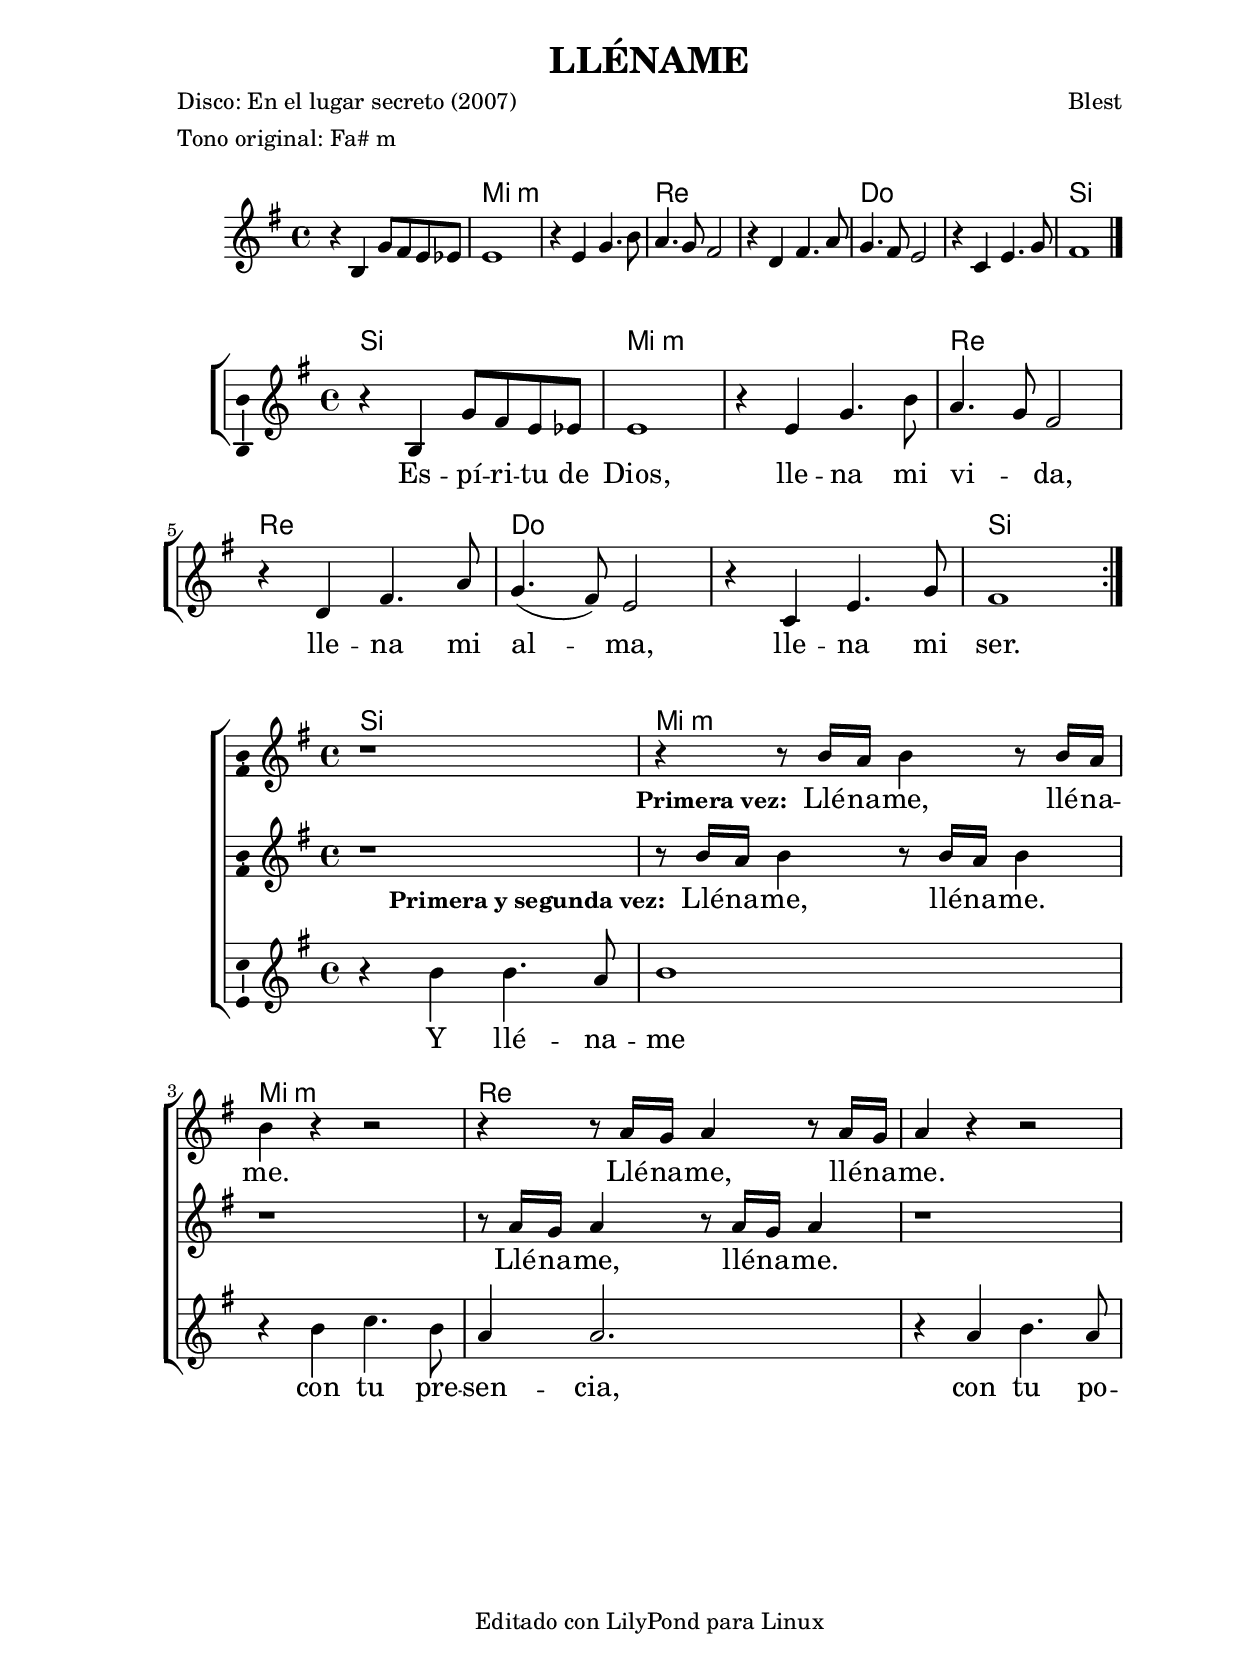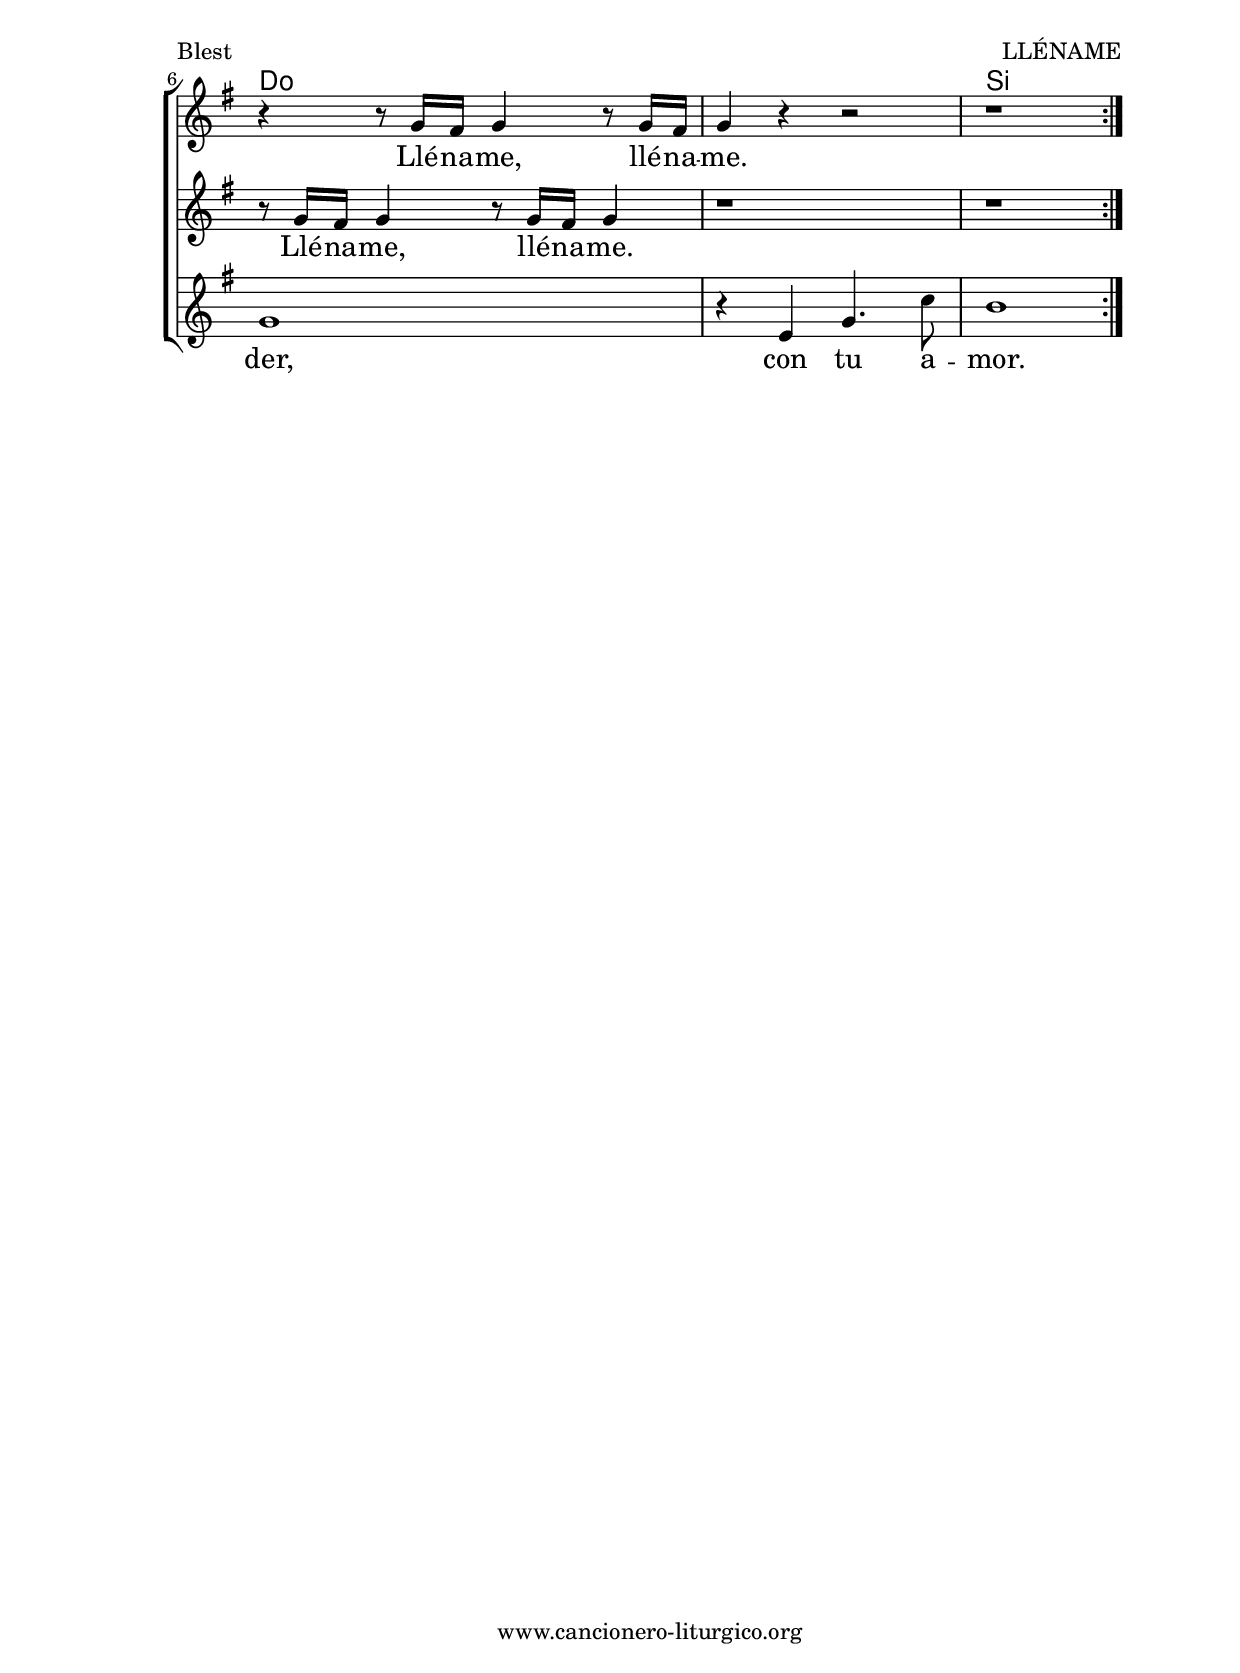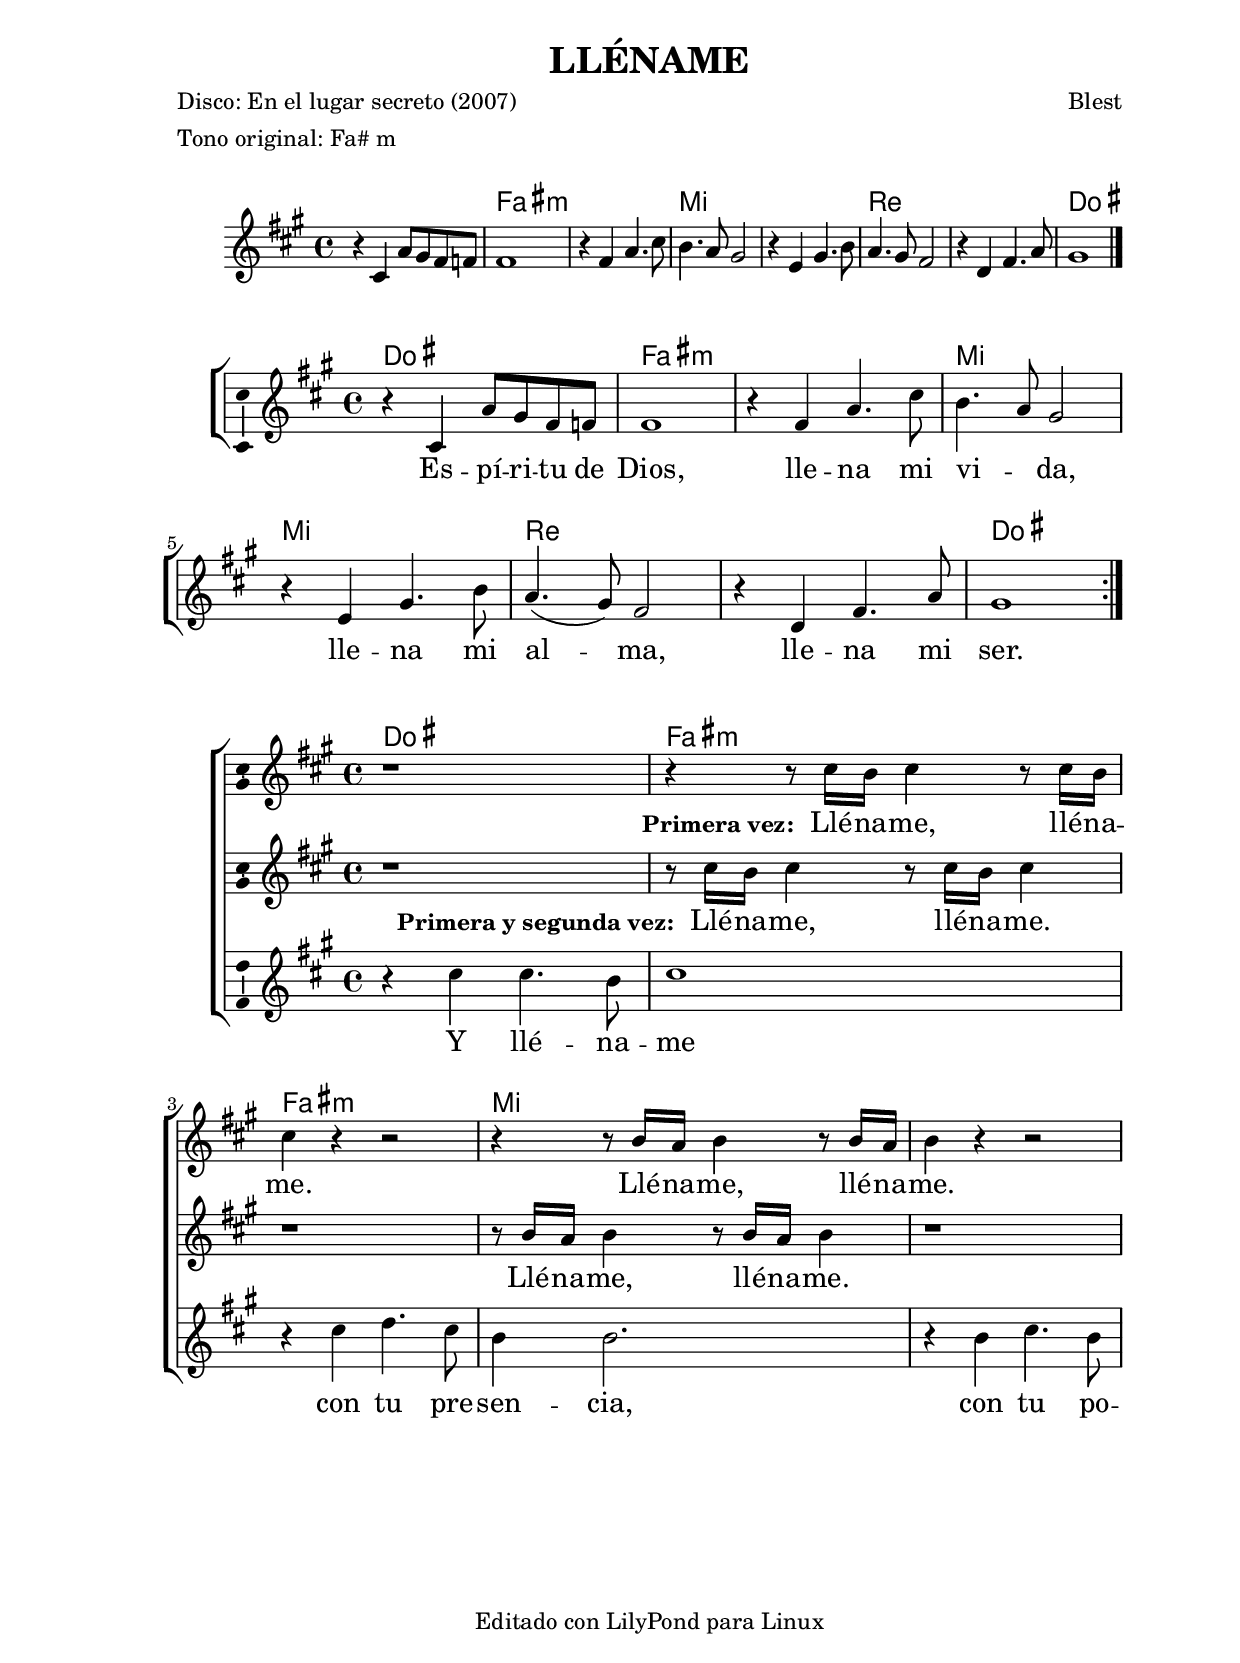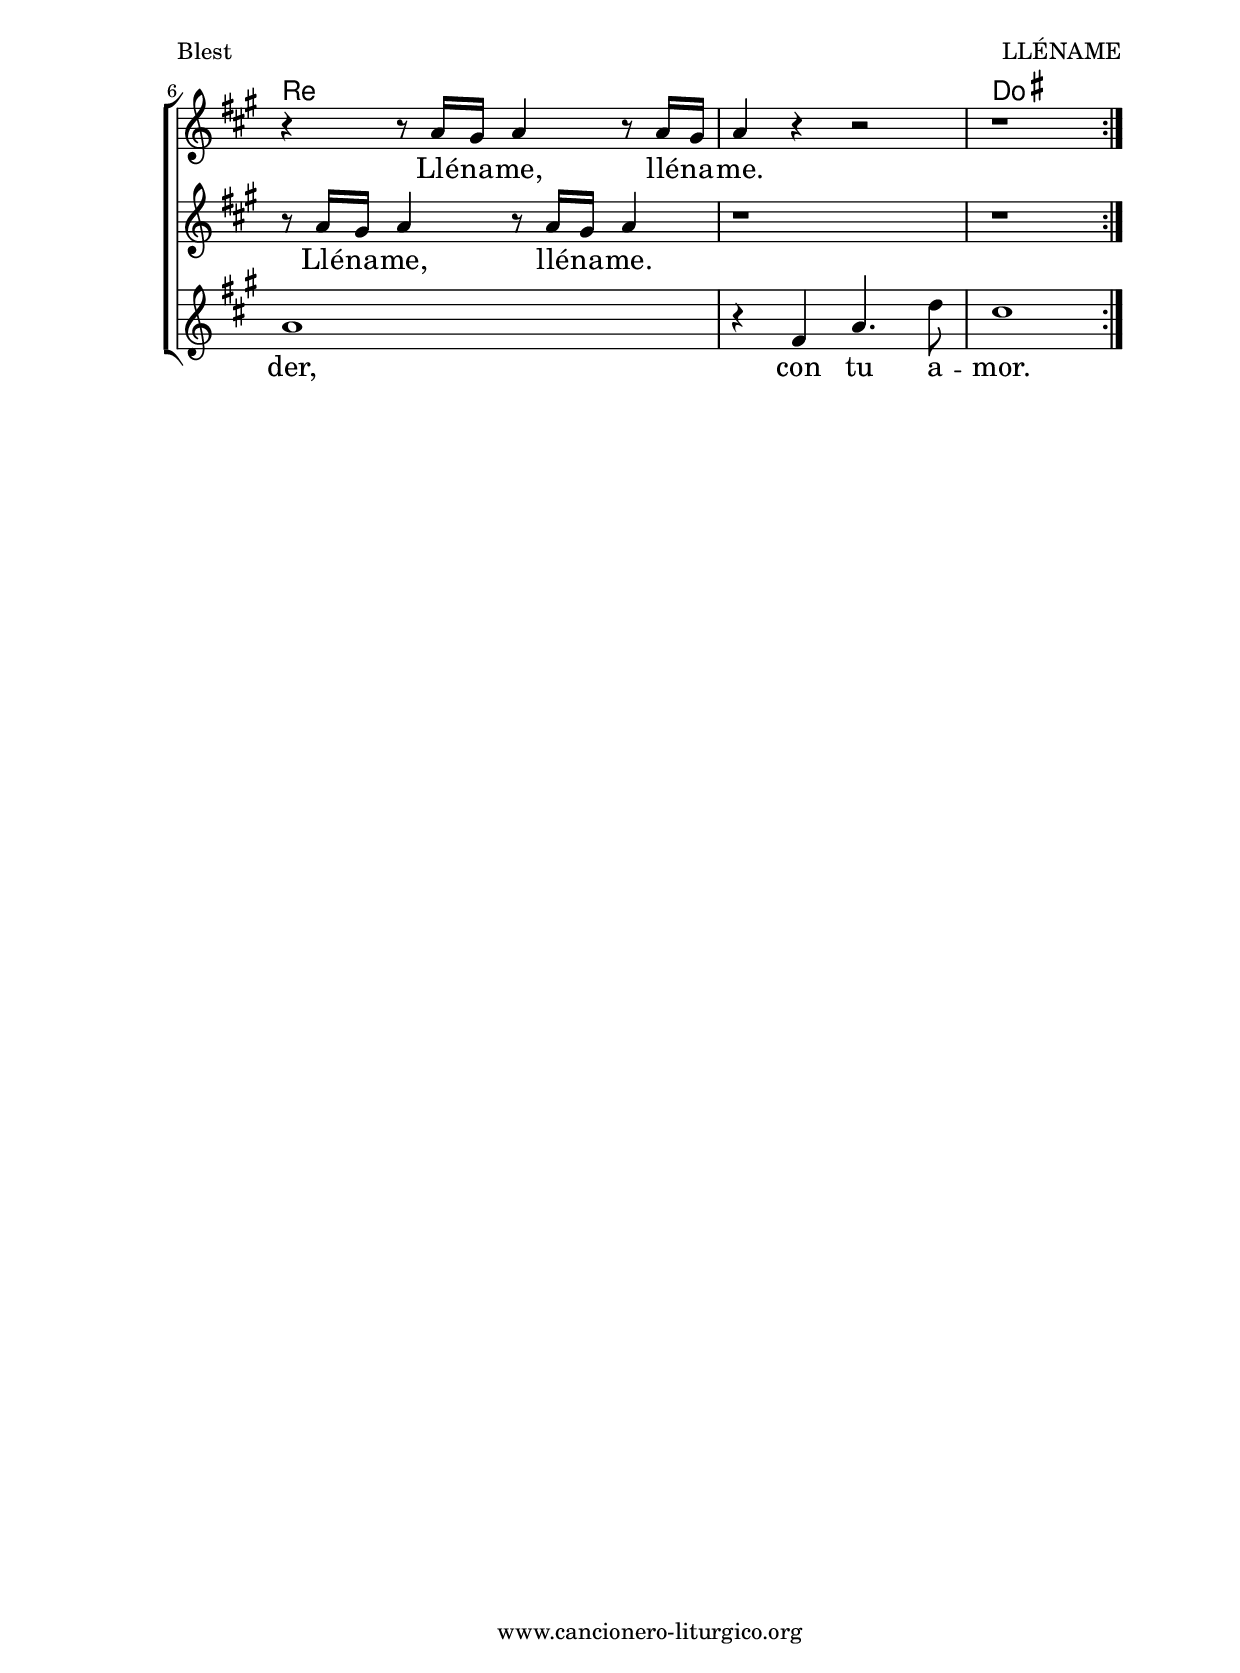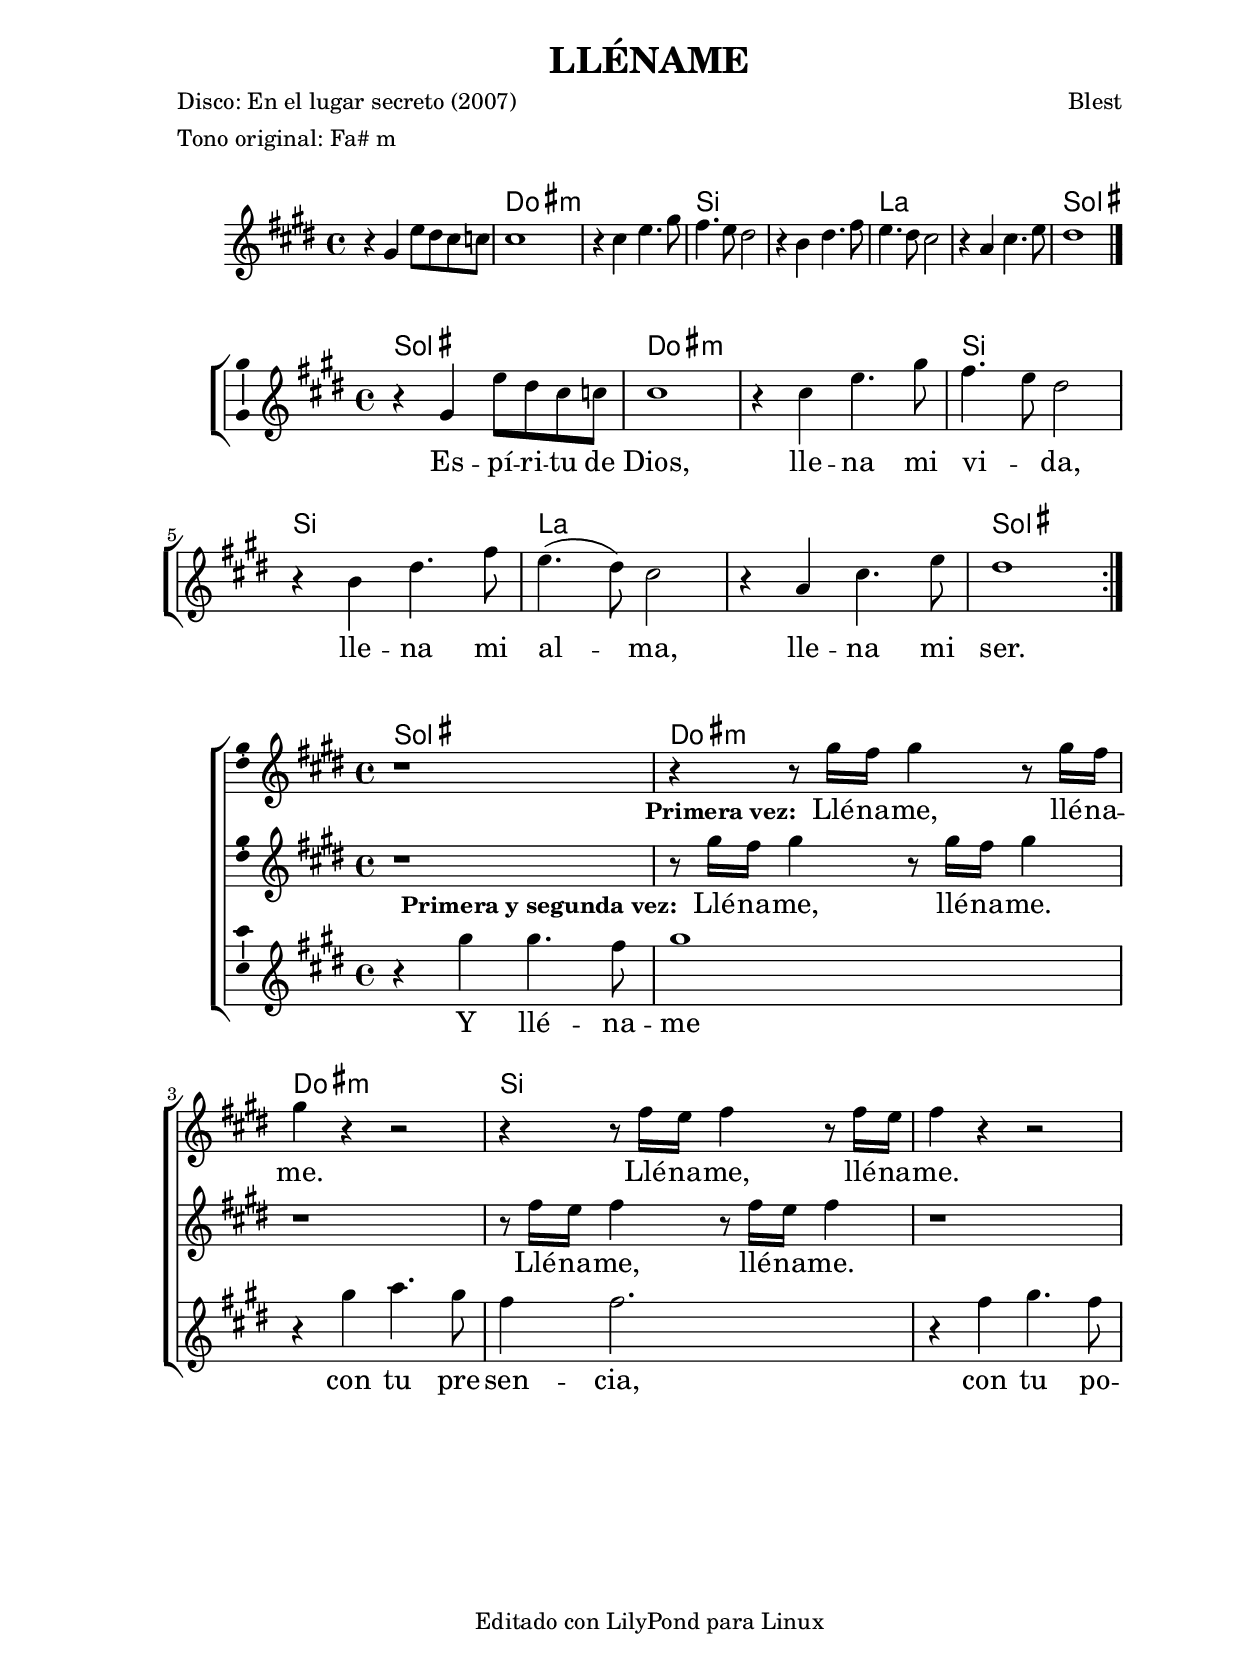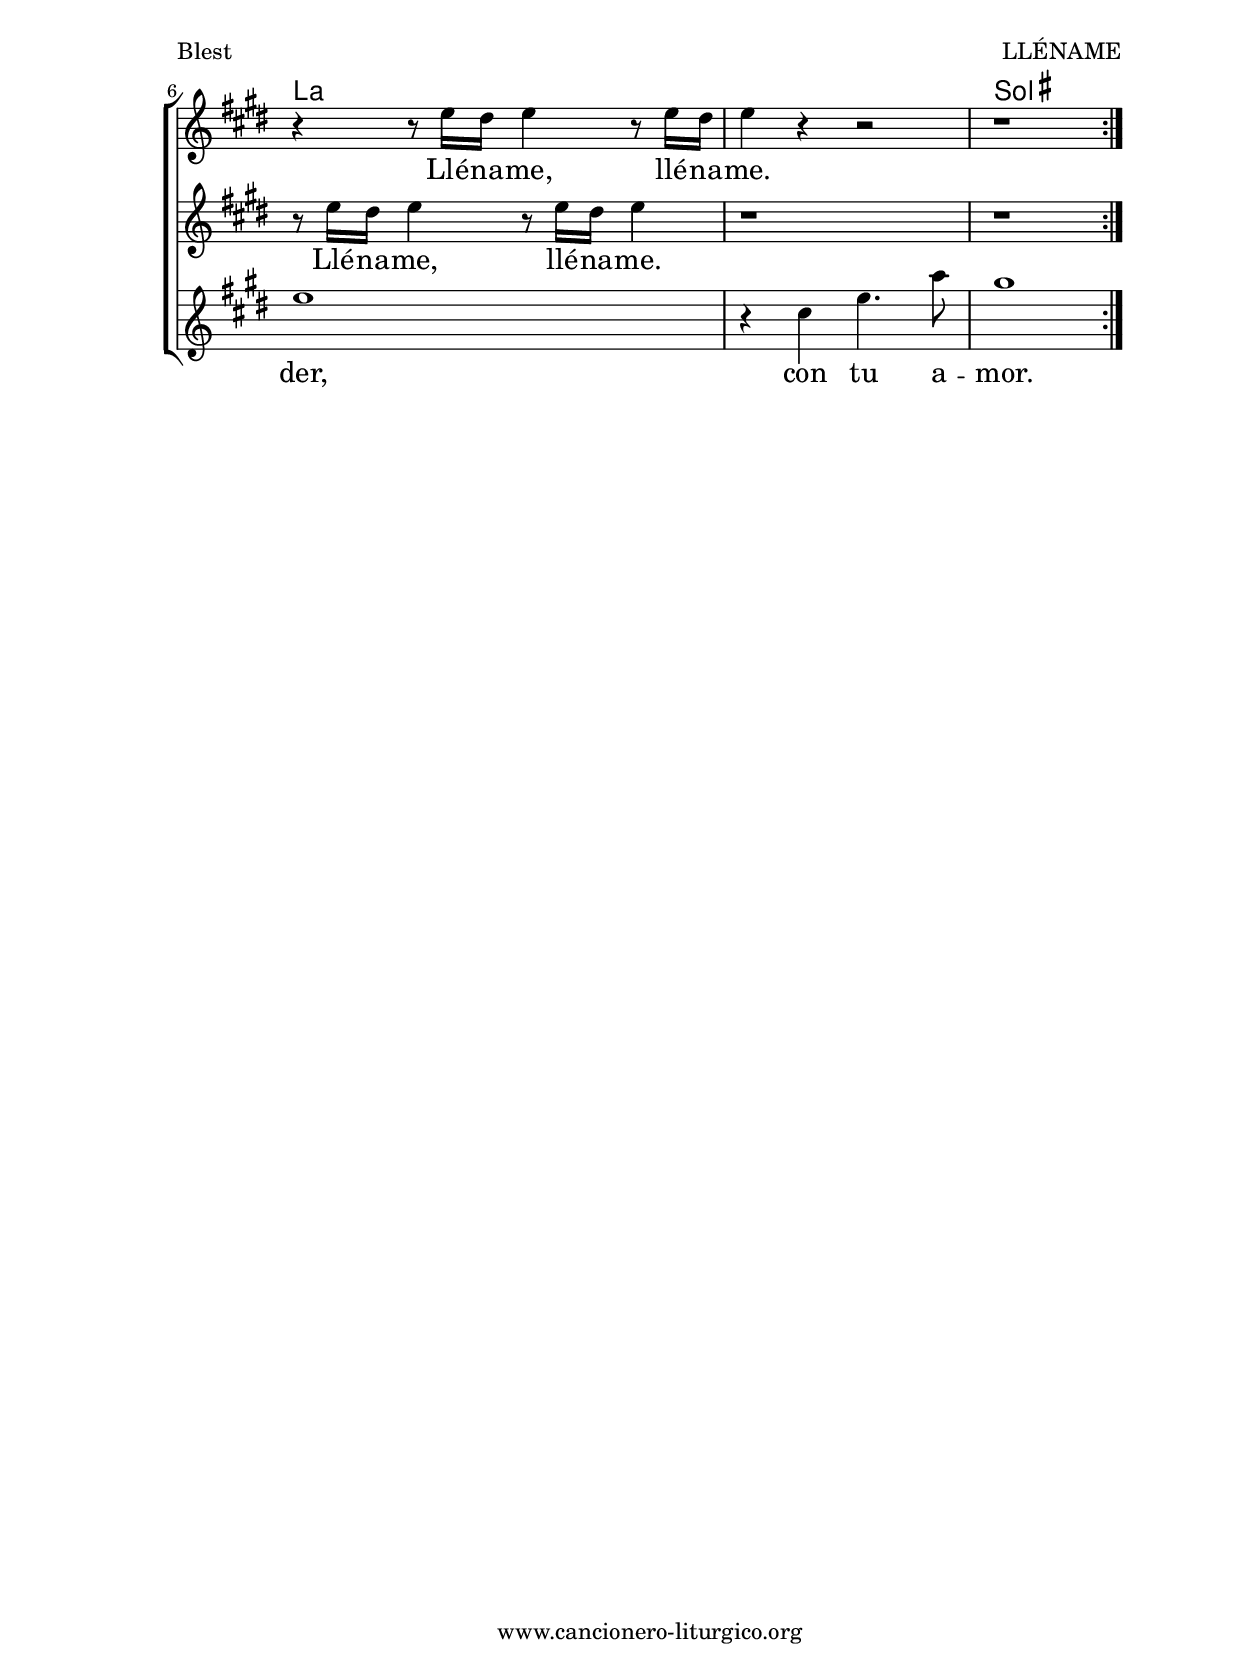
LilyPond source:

%
%para convertir .midi en .wav:
%timidity filename.midi -Ow -o finename.wav
%
%
%Para convertir de .wav a .mp3:
%lame -h -m j filename.wav
%
%
%para escuchar el midi:
%timidity nombrefichero.midi
%


%versión de lilypond para la que se ha escrito esta partitura:
\version "2.16.0"

	%Tamaño papel
	#(set-default-paper-size "a4")
	%Tamaño partitura
	#(set-global-staff-size 20)
	%No responde al pulsar sobre una nota
	#(ly:set-option 'point-and-click #f)

%parámetros del encabezamiento:
\header {
	title = "LLÉNAME"
	subtitle = ""
	composer = "Blest"
	poet = "Disco: En el lugar secreto (2007)"
	meter = "Tono original: Fa# m"
	arranger = ""
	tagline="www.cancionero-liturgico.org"
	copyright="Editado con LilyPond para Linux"
	}

%parámetros asociados al papel:
\paper  {
	oddHeaderMarkup = \markup {\fill-line { \on-the-fly #not-first-page \fromproperty #'header:title \on-the-fly #not-first-page \fromproperty #'header:composer }}
	evenHeaderMarkup = \markup {\fill-line { \fromproperty #'header:composer \fromproperty #'header:title }}
	#(set-paper-size "a4")
	print-page-number = ##f
	first-page-number = 1
	print-first-page-number = ##f
%	head-separation = 3.0 \cm
	top-margin = 2.0 \cm
	bottom-margin = 0.5\cm
%%%	bottom-margin = -2.0\cm
	left-margin = 3.0 \cm
	line-width = 16.0 \cm 
	indent = 8\mm
	interscoreline = 2.\mm
	between-system-space = 15\mm
%	para que las partituras no llenen la hoja:
	ragged-bottom = ##t
%	idem para la última hoja:
	ragged-last-bottom = ##f
%	para que las partituras llenen el ancho del papel:
	ragged-last = ##f
	after-title-space = 2.5 \cm
%page-count=1
%system-count=8

	%Flexible Vertical Spacing
%	markup-markup-spacing =
%	#'((basic-distance . 15) (minimum-distance . 15) (padding . 3))
	markup-system-spacing =
	#'((basic-distance . 15) (minimum-distance . 15) (padding . 3))
	system-system-spacing =
	#'((basic-distance . 15) (minimum-distance . 15) (padding . 3))
	score-system-spacing =
	#'((basic-distance . 15) (minimum-distance . 15) (padding . 5))
%	top-system-spacing = % header
%	#'((basic-distance . 8) (minimum-distance . 0) (padding . 0))
%	top-markup-spacing =
%	#'((basic-distance . 20) (minimum-distance . 20) (padding . 0))
	last-bottom-spacing = % footer
	#'((basic-distance . 5) (minimum-distance . 5) (padding . 0))
%	score-markup-spacing =
%	#'((basic-distance . 16) (minimum-distance . 13) (padding . 0))

	}


%parámetros que afectan a toda la partitura:
global =  {
	%clave de sol (G):
	\clef G
	\transpose fis e
	%armadura:
	\key fis \minor
	\tempo 4=78
	\set Score.tempoHideNote = ##t
	}


acordesintro = {
	\italianChords
	\chordmode {
	\transpose fis e
{

s1
fis1:m fis:m e e d d cis

}
}
}

melodiaintro = 

	\transpose fis e
{
\time 4/4
\relative c'{

r4 cis4 a'8 gis fis f
fis1
r4 fis4 a4. cis8
b4. a8 gis2
r4 e4 gis4. b8
a4. gis8 fis2
r4 d4 fis4. a8
gis1

\bar "|."
}
}

acordesest = {
	\italianChords
	\chordmode {
	\transpose fis e
{

\repeat volta 2 {
cis1
fis1:m fis:m e e d d cis
}

	}
	}
}

melodiaest = 
	\transpose fis e
{
	\relative c'{
	\time 4/4

\repeat volta 2 {
r4 cis4 a'8 gis fis f
fis1
r4 fis4 a4. cis8
b4. a8 gis2
r4 e4 gis4. b8
a4. (gis8) fis2
r4 d4 fis4. a8
gis1
}

%	\bar "|."
	}
	}

acordes = {
	\italianChords
	\chordmode {
	\transpose fis e
{

\repeat volta 2 {
cis1
fis1:m fis:m e e d d cis
}

	}
	}
}


melodia = 
	\transpose fis e
{
	\relative c''{
	\time 4/4

\repeat volta 2 {
r4 cis4 cis4. b8
cis1
r4 cis4 d4. cis8
b4 b2.
r4 b4 cis4. b8
a1
r4 fis4 a4. d8
cis1
}

%	\bar "|."
	}
	}

melodiados = 
	\transpose fis e
{
	\relative c''{
	\time 4/4

\repeat volta 2 {
r1
r4 r8 cis16 b cis4 r8 cis16 b
cis4 r4 r2
r4 r8 b16 a b4 r8 b16 a
b4 r4 r2
r4 r8 a16 gis a4 r8 a16 gis
a4 r4 r2
r1
}

%\bar "|."
	}
	}

melodiatres = 
	\transpose fis e
{
	\relative c''{
	\time 4/4

\repeat volta 2 {
r1
r8 cis16 b cis4 r8 cis16 b cis4
r1
r8 b16 a b4 r8 b16 a b4
r1
r8 a16 gis a4 r8 a16 gis a4
r1
r1
}


%\bar "|."
	}
	}


textoest = \lyricmode {
Es -- pí -- ri -- tu de Dios,
lle -- na mi vi -- _ da,
lle -- na mi al -- ma,
lle -- na mi ser.

	}

texto = \lyricmode {
Y llé -- na -- me
con tu pre -- sen -- cia,
con tu po -- der,
con tu a -- mor.

	}

textodos = \lyricmode {
\set stanza =#"Primera vez: " 
Llé -- na -- me, llé -- na -- me.
Llé -- na -- me, llé -- na -- me.
Llé -- na -- me, llé -- na -- me.

	}

textotres = \lyricmode {
\set stanza =#"Primera y segunda vez: " 
Llé -- na -- me, llé -- na -- me.
Llé -- na -- me, llé -- na -- me.
Llé -- na -- me, llé -- na -- me.

	}



acordesintroStaff = \context ChordNames = acordesintroStaff <<
	\set chordChanges = ##t
	\acordesintro
	>>

acordesestStaff = \context ChordNames = acordesestStaff <<
	\set chordChanges = ##t
	\acordesest
	>>

acordesStaff = \context ChordNames = acordesStaff <<
	\set chordChanges = ##t
	\acordes
	>>


vozintroStaff = \context Voice = vozintroStaff
<<
	\override Staff.StaffSymbol #'staff-space = #(magstep -0.35)
	\set Staff.midiInstrument = #"english horn"
	\set Staff.midiMinimumVolume = #0.7
	\set Staff.midiMaximumVolume = #0.9
	\global
	\melodiaintro
	>>

vozestStaff = \context Voice = vozestStaff
\with {\consists "Ambitus_engraver"}
<<
%	\set Staff.instrumentName = ""
%	\set Staff.shortInstrumentName = ""
%	\set Staff.midiInstrument = #"clarinet"
%	\set Staff.midiInstrument = #"cello"
	\set Staff.midiInstrument = #"flute"
%	\set Staff.midiInstrument = #"electric guitar (jazz)"
%	\set Staff.midiInstrument = #"english horn"
%	\set Staff.midiInstrument = #"violin"
%	\set Staff.midiInstrument = #"glockenspiel"
	\set Staff.midiMinimumVolume = #0.7
	\set Staff.midiMaximumVolume = #0.9
	\global
	\melodiaest
	>>

vozStaff = \context Voice = vozStaff
\with {\consists "Ambitus_engraver"}
<<
%	\set Staff.instrumentName = ""
%	\set Staff.shortInstrumentName = ""
%	\set Staff.midiInstrument = #"clarinet"
%	\set Staff.midiInstrument = #"cello"
	\set Staff.midiInstrument = #"flute"
%	\set Staff.midiInstrument = #"electric guitar (jazz)"
%	\set Staff.midiInstrument = #"english horn"
%	\set Staff.midiInstrument = #"violin"
%	\set Staff.midiInstrument = #"glockenspiel"
	\set Staff.midiMinimumVolume = #0.7
	\set Staff.midiMaximumVolume = #0.9
	\global
	\melodia
	>>

vozdosStaff = \context Voice = vozdosStaff
\with {\consists "Ambitus_engraver"}
<<
	\override Staff.StaffSymbol #'staff-space = #(magstep -0.35)
%	\set Staff.instrumentName = ""
%	\set Staff.shortInstrumentName = ""
	\set Staff.midiInstrument = #"english horn"
	\set Staff.midiMinimumVolume = #0.7
	\set Staff.midiMaximumVolume = #0.9
	\global
	\melodiados
	>>

voztresStaff = \context Voice = voztresStaff
\with {\consists "Ambitus_engraver"}
<<
	\override Staff.StaffSymbol #'staff-space = #(magstep -0.35)
%	\set Staff.instrumentName = ""
%	\set Staff.shortInstrumentName = ""
	\set Staff.midiInstrument = #"english horn"
	\set Staff.midiMinimumVolume = #0.7
	\set Staff.midiMaximumVolume = #0.9
	\global
	\melodiatres
	>>


textoestStaff = \context Lyrics = textoestStaff <<
	\lyricsto vozestStaff \textoest
	>>

textoStaff = \context Lyrics = textoStaff <<
	\lyricsto vozStaff \texto
	>>

textodosStaff = \context Lyrics = textodosStaff <<
	\lyricsto vozdosStaff \textodos
	>>

textotresStaff = \context Lyrics = textotresStaff <<
	\lyricsto voztresStaff \textotres
	>>


\book {
	\score {
		\context ChoirStaff {
%			\override StaffGroup.SystemStartBracket #'collapse-height = #1
%			\override Score.SystemStartBar #'collapse-height = #1
			<<
			\acordesintroStaff
			\vozintroStaff
			>>
			}
		\layout {
system-count=1
	    		\context {
				\Lyrics
				\override LyricText #'font-size = #2
				}
	   		 \context {
				\Score
				\override StaffSymbol #'staff-space = #(magstep +3)
				}
			}
		}
	\score {
		\context ChoirStaff {
			\override StaffGroup.SystemStartBracket #'collapse-height = #1
			\override Score.SystemStartBar #'collapse-height = #1
			<<
			\acordesestStaff
			\vozestStaff
			\textoestStaff
			>>
			}
		\layout {
	    		\context {
				\Lyrics
				\override LyricText #'font-size = #2
				}
	   		 \context {
				\Score
				\override StaffSymbol #'staff-space = #(magstep +3)
				}
			}
		}
	\score {
		\context ChoirStaff {
%			\override StaffGroup.SystemStartBracket #'collapse-height = #1
%			\override Score.SystemStartBar #'collapse-height = #1
			<<
			\acordesStaff
			\vozdosStaff
			\textodosStaff
			\voztresStaff
			\textotresStaff
			\vozStaff
			\textoStaff
			>>
			}
		\layout {
	    		\context {
				\Lyrics
				\override LyricText #'font-size = #2
				}
	   		 \context {
				\Score
				\override StaffSymbol #'staff-space = #(magstep +3)
				}
			}
		}
	\score {
		\unfoldRepeats
		\context ChoirStaff {
			<<
			\acordesintroStaff
			\vozintroStaff
			>>
			<<
			\acordesestStaff
			\vozestStaff
			>>
			<<
			\acordesStaff
			\vozdosStaff
			\voztresStaff
			\vozStaff
			>>
			}
		\midi {
	  		\context {
	  			\Score
				tempoWholesPerMinute = #(ly:make-moment 70 4)
				}
			}
		}
	}



#(define output-suffix "C")
\book {
	\score {
		\context ChoirStaff {
%			\override StaffGroup.SystemStartBracket #'collapse-height = #1
%			\override Score.SystemStartBar #'collapse-height = #1
\transpose c d
			<<
			\acordesintroStaff
			\vozintroStaff
			>>
			}
		\layout {
system-count=1
	    		\context {
				\Lyrics
				\override LyricText #'font-size = #2
				}
	   		 \context {
				\Score
				\override StaffSymbol #'staff-space = #(magstep +3)
				}
			}
		}
	\score {
		\context ChoirStaff {
			\override StaffGroup.SystemStartBracket #'collapse-height = #1
			\override Score.SystemStartBar #'collapse-height = #1
\transpose c d
			<<
			\acordesestStaff
			\vozestStaff
			\textoestStaff
			>>
			}
		\layout {
	    		\context {
				\Lyrics
				\override LyricText #'font-size = #2
				}
	   		 \context {
				\Score
				\override StaffSymbol #'staff-space = #(magstep +3)
				}
			}
		}
	\score {
		\context ChoirStaff {
%			\override StaffGroup.SystemStartBracket #'collapse-height = #1
%			\override Score.SystemStartBar #'collapse-height = #1
\transpose c d
			<<
			\acordesStaff
			\vozdosStaff
			\textodosStaff
			\voztresStaff
			\textotresStaff
			\vozStaff
			\textoStaff
			>>
			}
		\layout {
	    		\context {
				\Lyrics
				\override LyricText #'font-size = #2
				}
	   		 \context {
				\Score
				\override StaffSymbol #'staff-space = #(magstep +3)
				}
			}
		}
	}

#(define output-suffix "S")
\book {
	\score {
		\context ChoirStaff {
%			\override StaffGroup.SystemStartBracket #'collapse-height = #1
%			\override Score.SystemStartBar #'collapse-height = #1
\transpose c a
			<<
			\acordesintroStaff
			\vozintroStaff
			>>
			}
		\layout {
system-count=1
	    		\context {
				\Lyrics
				\override LyricText #'font-size = #2
				}
	   		 \context {
				\Score
				\override StaffSymbol #'staff-space = #(magstep +3)
				}
			}
		}
	\score {
		\context ChoirStaff {
			\override StaffGroup.SystemStartBracket #'collapse-height = #1
			\override Score.SystemStartBar #'collapse-height = #1
\transpose c a
			<<
			\acordesestStaff
			\vozestStaff
			\textoestStaff
			>>
			}
		\layout {
	    		\context {
				\Lyrics
				\override LyricText #'font-size = #2
				}
	   		 \context {
				\Score
				\override StaffSymbol #'staff-space = #(magstep +3)
				}
			}
		}
	\score {
		\context ChoirStaff {
%			\override StaffGroup.SystemStartBracket #'collapse-height = #1
%			\override Score.SystemStartBar #'collapse-height = #1
\transpose c a
			<<
			\acordesStaff
			\vozdosStaff
			\textodosStaff
			\voztresStaff
			\textotresStaff
%%%\transpose a a,
			\vozStaff
			\textoStaff
			>>
			}
		\layout {
	    		\context {
				\Lyrics
				\override LyricText #'font-size = #2
				}
	   		 \context {
				\Score
				\override StaffSymbol #'staff-space = #(magstep +3)
				}
			}
		}
	}


